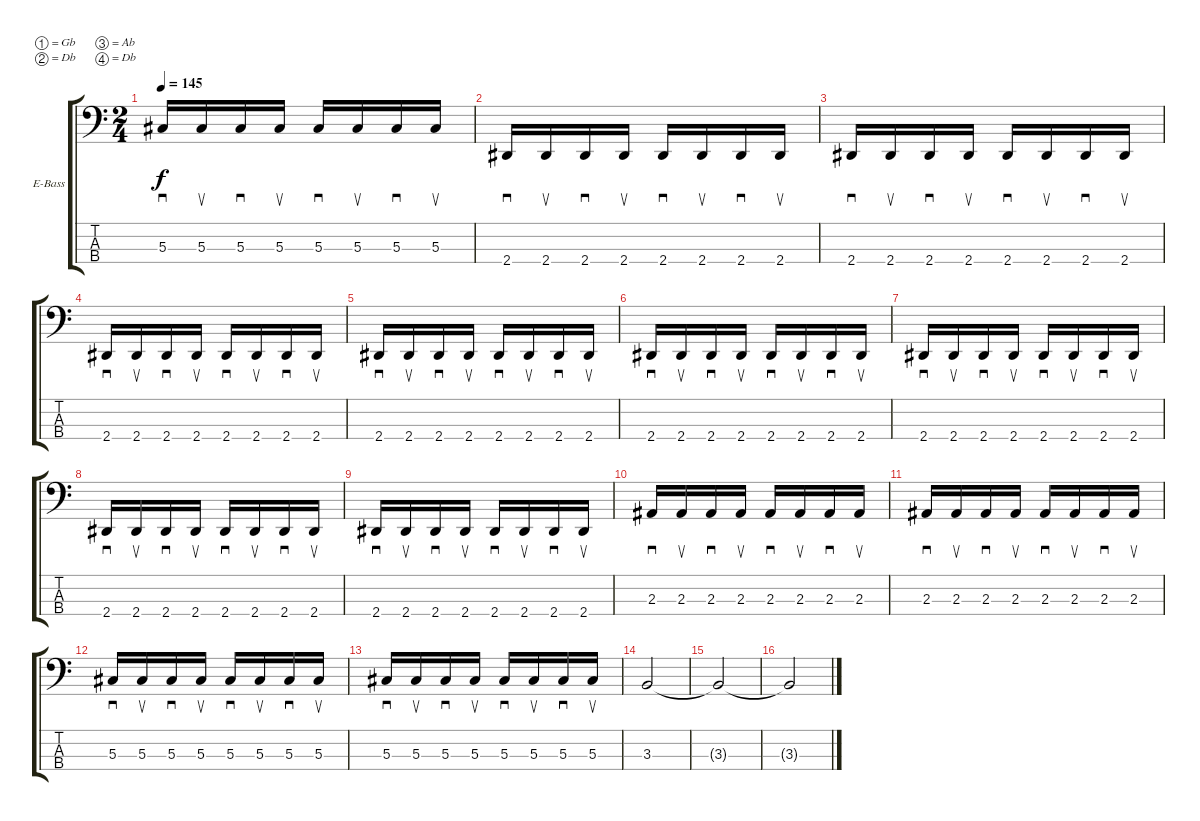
\bracketExtendMode groupsimilarinstruments
\firstSystemTrackNameOrientation horizontal
\otherSystemsTrackNameOrientation horizontal
\track ("Electric Bass" "E-Bass") {instrument electricbassfinger}
\staff {score tabs}
\tuning (Gb2 Db2 Ab1 Db1)
\ts (2 4)
\tempo 145
\clef f4
\scale
0.333333
\ks c
5.3.16{sd dy f} 5.3.16{su} 5.3.16{sd} 5.3.16{su} 5.3.16{sd} 5.3.16{su} 5.3.16{sd} 5.3.16{su} |
\scale
0.333333 2.4.16{sd} 2.4.16{su} 2.4.16{sd} 2.4.16{su} 2.4.16{sd} 2.4.16{su} 2.4.16{sd} 2.4.16{su} |
\scale
0.333333 2.4.16{sd} 2.4.16{su} 2.4.16{sd} 2.4.16{su} 2.4.16{sd} 2.4.16{su} 2.4.16{sd} 2.4.16{su} |
\scale
0.333333 2.4.16{sd} 2.4.16{su} 2.4.16{sd} 2.4.16{su} 2.4.16{sd} 2.4.16{su} 2.4.16{sd} 2.4.16{su} |
\scale
0.333333 2.4.16{sd} 2.4.16{su} 2.4.16{sd} 2.4.16{su} 2.4.16{sd} 2.4.16{su} 2.4.16{sd} 2.4.16{su} |
\scale
0.333333 2.4.16{sd} 2.4.16{su} 2.4.16{sd} 2.4.16{su} 2.4.16{sd} 2.4.16{su} 2.4.16{sd} 2.4.16{su} |
\scale
0.333333 2.4.16{sd} 2.4.16{su} 2.4.16{sd} 2.4.16{su} 2.4.16{sd} 2.4.16{su} 2.4.16{sd} 2.4.16{su} |
\scale
0.333333 2.4.16{sd} 2.4.16{su} 2.4.16{sd} 2.4.16{su} 2.4.16{sd} 2.4.16{su} 2.4.16{sd} 2.4.16{su} |
\scale
0.333333 2.4.16{sd} 2.4.16{su} 2.4.16{sd} 2.4.16{su} 2.4.16{sd} 2.4.16{su} 2.4.16{sd} 2.4.16{su} |
\scale
0.333333 2.3.16{sd} 2.3.16{su} 2.3.16{sd} 2.3.16{su} 2.3.16{sd} 2.3.16{su} 2.3.16{sd} 2.3.16{su} |
\scale
0.333333 2.3.16{sd} 2.3.16{su} 2.3.16{sd} 2.3.16{su} 2.3.16{sd} 2.3.16{su} 2.3.16{sd} 2.3.16{su} |
\scale
0.333333 5.3.16{sd} 5.3.16{su} 5.3.16{sd} 5.3.16{su} 5.3.16{sd} 5.3.16{su} 5.3.16{sd} 5.3.16{su} |
\scale
0.333333 5.3.16{sd} 5.3.16{su} 5.3.16{sd} 5.3.16{su} 5.3.16{sd} 5.3.16{su} 5.3.16{sd} 5.3.16{su} |
\scale
0.333333 3.3.2 |
\scale
0.333333 3.3{t}.2 |
\scale
0.333333 3.3{t}.2
